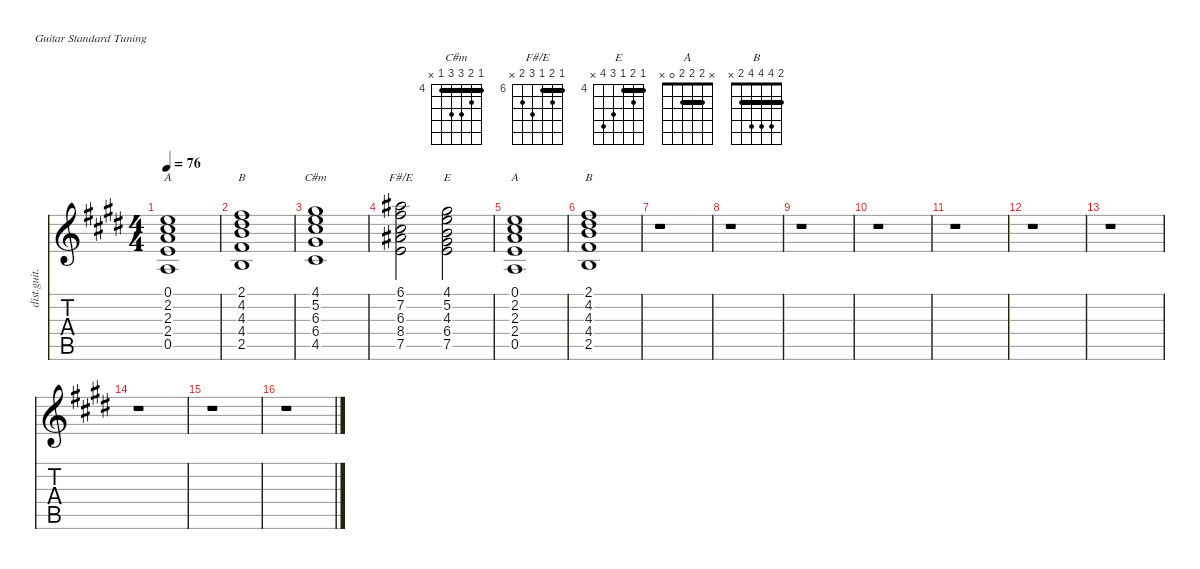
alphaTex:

\defaultSystemsLayout 4
\hideDynamics
\bracketExtendMode nobrackets
\otherSystemsTrackNameOrientation horizontal
\track ("Rhythm-Guitar" "dist.guit.") {instrument distortionguitar}
\staff {score tabs}
\tuning (E4 B3 G3 D3 A2 E2)
\chord ("C#m" 4 5 6 6 4 x) {firstfret 4 barre 4}
\chord ("F#/E" 6 7 6 8 7 x) {firstfret 6 barre 6}
\chord ("E" 4 5 4 6 7 x) {firstfret 4 barre 4}
\chord ("A" x 2 2 2 0 x) {barre (2 2)}
\chord ("B" 2 4 4 4 2 x) {barre 2}
\ts (4 4)
\tempo 76
\clef g2
\ks c#minor
(0.1{acc forcenatural} 2.2{acc #} 2.3{acc forcenatural} 2.4{acc forcenatural} 0.5{acc forcenatural}).1{ch "A" dy f} |
(2.1{acc #} 4.2{acc #} 4.3{acc forcenatural} 4.4{acc #} 2.5{acc forcenatural}).1{ch "B"} |
(4.1{acc #} 5.2{acc forcenatural} 6.3{acc #} 6.4{acc #} 4.5{acc #}).1{ch "C#m"} |
(6.1{acc #} 7.2{acc #} 6.3{acc #} 8.4{acc #} 7.5{acc forcenatural}).2{ch "F#/E"} (4.1{acc #} 5.2{acc forcenatural} 4.3{acc forcenatural} 6.4{acc #} 7.5{acc forcenatural}).2{ch "E"} |
(0.1{acc forcenatural} 2.2{acc #} 2.3{acc forcenatural} 2.4{acc forcenatural} 0.5{acc forcenatural}).1{ch "A"} |
(2.1{acc #} 4.2{acc #} 4.3{acc forcenatural} 4.4{acc #} 2.5{acc forcenatural}).1{ch "B"} |
r.1 |
r.1 |
r.1 |
r.1 |
r.1 |
r.1 |
r.1 |
r.1 |
r.1 |
r.1
